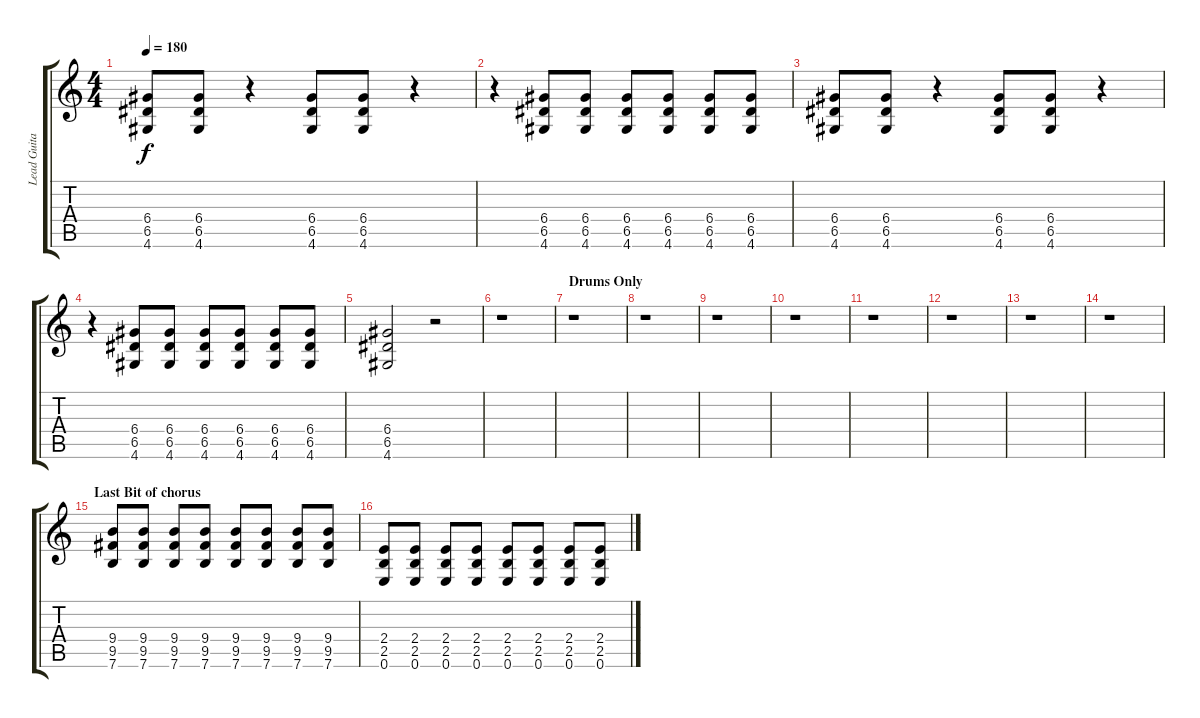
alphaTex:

\track ("Lead Guitar" "Lead Guita") {instrument distortionguitar}
\staff {score tabs}
\tuning (E4 B3 G3 D3 A2 E2) {hide}
\ts (4 4)
\tempo 180
\clef g2
\ks c
(6.4 6.5 4.6).8{dy f} (6.4 6.5 4.6).8 r.4 (6.4 6.5 4.6).8 (6.4 6.5 4.6).8 r.4 |
r.4 (6.4 6.5 4.6).8 (6.4 6.5 4.6).8 (6.4 6.5 4.6).8 (6.4 6.5 4.6).8 (6.4 6.5 4.6).8 (6.4 6.5 4.6).8 |
(6.4 6.5 4.6).8 (6.4 6.5 4.6).8 r.4 (6.4 6.5 4.6).8 (6.4 6.5 4.6).8 r.4 |
r.4 (6.4 6.5 4.6).8 (6.4 6.5 4.6).8 (6.4 6.5 4.6).8 (6.4 6.5 4.6).8 (6.4 6.5 4.6).8 (6.4 6.5 4.6).8 |
(6.4 6.5 4.6).2 r.2 |
r.1 |
\section ("" "Drums Only")
r.1 |
r.1 |
r.1 |
r.1 |
r.1 |
r.1 |
r.1 |
r.1 |
\section ("" "Last Bit of chorus")
(9.4 9.5 7.6).8 (9.4 9.5 7.6).8 (9.4 9.5 7.6).8 (9.4 9.5 7.6).8 (9.4 9.5 7.6).8 (9.4 9.5 7.6).8 (9.4 9.5 7.6).8 (9.4 9.5 7.6).8 |
(2.4 2.5 0.6).8 (2.4 2.5 0.6).8 (2.4 2.5 0.6).8 (2.4 2.5 0.6).8 (2.4 2.5 0.6).8 (2.4 2.5 0.6).8 (2.4 2.5 0.6).8 (2.4 2.5 0.6).8
